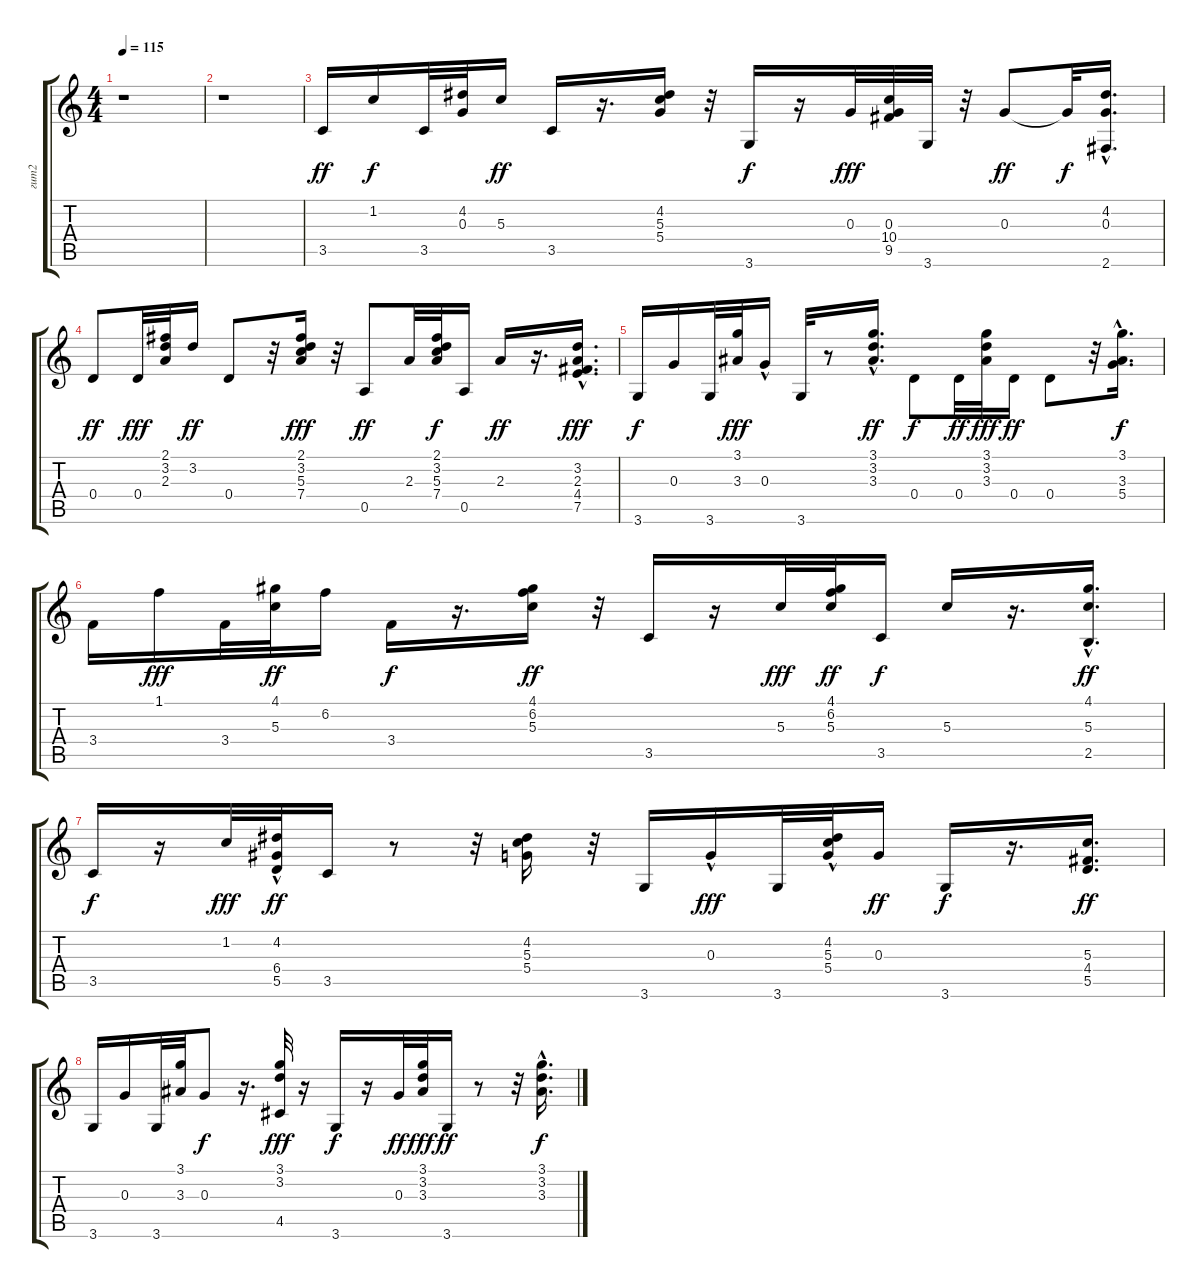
\track ("гит2" "гит2") {instrument acousticguitarsteel}
\staff {score tabs}
\tuning (E4 B3 G3 D3 A2 E2) {hide}
\ts (4 4)
\tempo 115
\clef g2
\ks c
r.1{dy f} |
r.1 |
3.5.16{dy ff} 1.2.16{dy f} 3.5.32 (4.2 0.3).32 5.3.16{dy ff} 3.5.16 r.16{d} (4.2 5.3 5.4).16 r.32 3.6.16{dy f} r.16 0.3.32{dy fff} (0.3 10.4 9.5).32 3.6.32 r.32 0.3.8{dy ff} 0.3{t}.32{dy f} (4.2{hac} 0.3{hac} 2.6{hac}).16{d} |
0.4.8{dy ff} 0.4.32{dy fff instrument overdrivenguitar} (2.1 3.2 2.3).32 3.2.16{dy ff} 0.4.8 r.32 (2.1 3.2 5.3 7.4).16{dy fff} r.32 0.5.8{dy ff} 2.3.32 (2.1 3.2 5.3 7.4).32{dy f} 0.5.16 2.3.16{dy ff} r.16{d} (3.2{hac} 2.3{hac} 4.4{hac} 7.5{hac}).16{d dy fff} |
3.6.16{dy f} 0.3.16 3.6.32 (3.1 3.3).32{dy fff} 0.3{hac}.16 3.6.32 r.8 (3.1 3.2{hac} 3.3{hac}).16{d dy ff} 0.4.8{dy f} 0.4.32{dy ff} (3.1 3.2 3.3).32{dy fff volume 12} 0.4.16{dy ff volume 13} 0.4.8 r.32 (3.1{hac} 3.3{hac} 5.4{hac}).16{d dy f} |
3.4.16 1.1.16{dy fff} 3.4.32 (4.1 5.3).32{dy ff} 6.2.16 3.4.16{dy f} r.16{d} (4.1 6.2 5.3).16{dy ff} r.32 3.5.16 r.16 5.3.32{dy fff} (4.1 6.2 5.3).32{dy ff} 3.5.16{dy f} 5.3.16 r.16{d} (4.1 5.3 2.5{hac}).16{d dy ff} |
3.5.16{dy f} r.16 1.2.32{dy fff} (4.2{hac} 6.4 5.5).32{dy ff} 3.5.16 r.8 r.32 (4.2 5.3 5.4).16 r.32 3.6.16 0.3{hac}.16{dy fff} 3.6.32 (4.2 5.3{hac} 5.4).32 0.3.16{dy ff} 3.6.16{dy f} r.16{d} (5.3 4.4 5.5).16{d dy ff} |
3.6.16 0.3.16 3.6.32 (3.1 3.3).32 0.3.8{dy f} r.16{d} (3.1 3.2 4.5).32{dy fff} r.16 3.6.16{dy f} r.16 0.3.32{dy ff} (3.1 3.2 3.3).32{dy fff} 3.6.16{dy ff} r.8 r.32 (3.1{hac} 3.2{hac} 3.3{hac}).16{d dy f}
